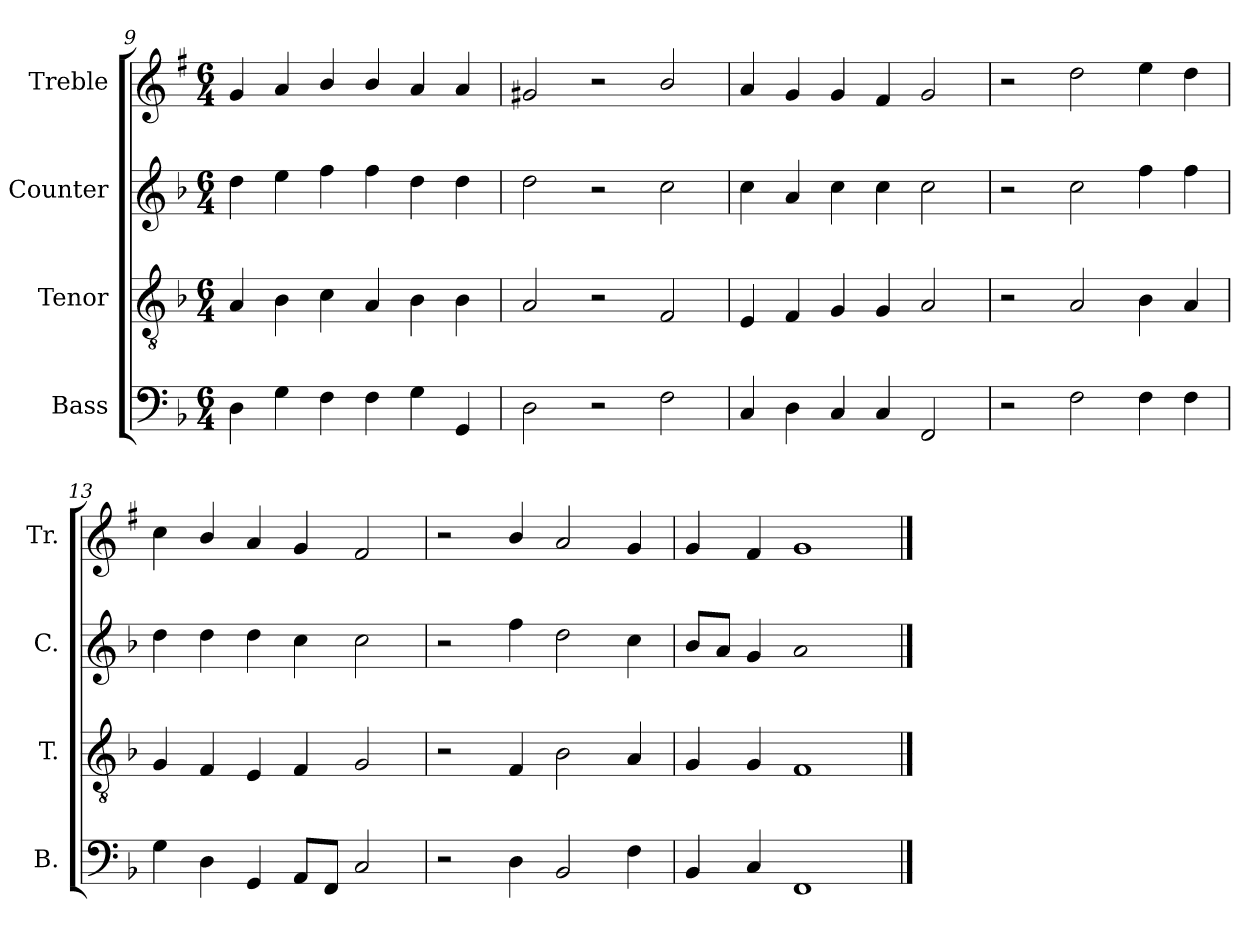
**kern	**kern	**kern	**kern
*part4	*part3	*part2	*part1
*staff4	*staff3	*staff2	*staff1
*I"Bass	*I"Tenor	*I"Counter	*I"Treble
*I'B.	*I'T.	*I'C.	*I'Tr.
*clefF4	*clefGv2	*clefG2	*clefG2
*ITrd7c12	*	*	*ITrd1c2
*k[b-]	*k[b-]	*k[b-]	*k[b-]
*F:	*F:	*F:	*F:
*M6/4	*M6/4	*M6/4	*M6/4
=9	=9	=9	=9
!LO:N:head=solid	!LO:N:head=solid	!LO:N:head=solid	!LO:N:head=solid
4DD\	4A/	4dd\	4f/
!	!LO:N:head=solid	!LO:N:head=solid	!
4GG\	4B-\	4ee\	4g/
!LO:N:head=solid	!	!LO:N:head=solid	!LO:N:head=solid
4FF\	4c\	4ff\	4a/
!LO:N:head=solid	!LO:N:head=solid	!LO:N:head=solid	!LO:N:head=solid
4FF\	4A/	4ff\	4a/
!	!LO:N:head=solid	!LO:N:head=solid	!
4GG\	4B-\	4dd\	4g/
!	!LO:N:head=solid	!LO:N:head=solid	!
4GGG/	4B-\	4dd\	4g</
=10	=10	=10	=10
!LO:N:head=open	!LO:N:head=open	!LO:N:head=open	!
2DD\	2A/	2dd\	2f#X/
2r	2r	2r	2r
!	!	!	!LO:N:head=open
2FF\	2F/	2cc\	2a/
=11	=11	=11	=11
!	!LO:N:head=solid	!	!
4CC/	4E/	4cc\	4g/
!LO:N:head=solid	!LO:N:head=solid	!LO:N:head=solid	!LO:N:head=solid
4DD\	4F/	4a/	4f/
!	!	!	!LO:N:head=solid
4CC/	4G/	4cc\	4f/
!	!	!	!LO:N:head=solid
4CC/	4G/	4cc\	4e/
!	!LO:N:head=open	!	!
2FFF/	2A/	2cc\	2f/
=12	=12	=12	=12
2r	2r	2r	2r
!	!LO:N:head=open	!	!
2FF\	2A/	2cc\	2cc\
!LO:N:head=solid	!LO:N:head=solid	!LO:N:head=solid	!LO:N:head=solid
4FF\	4B-\	4ff\	4dd\
!LO:N:head=solid	!LO:N:head=solid	!LO:N:head=solid	!
4FF\	4A/	4ff\	4cc\
=13	=13	=13	=13
!	!	!LO:N:head=solid	!LO:N:head=solid
4GG\	4G/	4dd\	4b-\
!LO:N:head=solid	!LO:N:head=solid	!LO:N:head=solid	!LO:N:head=solid
4DD\	4F/	4dd\	4a/
!	!LO:N:head=solid	!LO:N:head=solid	!
4GGG/	4E/	4dd\	4g/
!LO:N:head=solid	!LO:N:head=solid	!	!LO:N:head=solid
8AAA/L	4F/	4cc\	4f/
!LO:N:head=solid	!	!	!
8FFF/J	.	.	.
!	!	!	!LO:N:head=open
2CC/	2G/	2cc\	2e/
=14	=14	=14	=14
2r	2r	2r	2r
!LO:N:head=solid	!LO:N:head=solid	!LO:N:head=solid	!LO:N:head=solid
4DD\	4F/	4ff\	4a/
!	!	!LO:N:head=open	!
2BBB-/	2B-\	2dd\	2g/
!LO:N:head=solid	!LO:N:head=solid	!	!LO:N:head=solid
4FF\	4A/	4cc\	4f</
=15	=15	=15	=15
!LO:N:head=solid	!	!LO:N:head=solid	!LO:N:head=solid
4BBB-/	4G/	8b-/L	4f/
!	!	!LO:N:head=solid	!
.	.	8a/J	.
!	!	!	!LO:N:head=solid
4CC/	4G/	4g/	4e/
!	!	!LO:N:head=open	!
1FFF	1F	1a	1f
==	==	==	==
*-	*-	*-	*-
